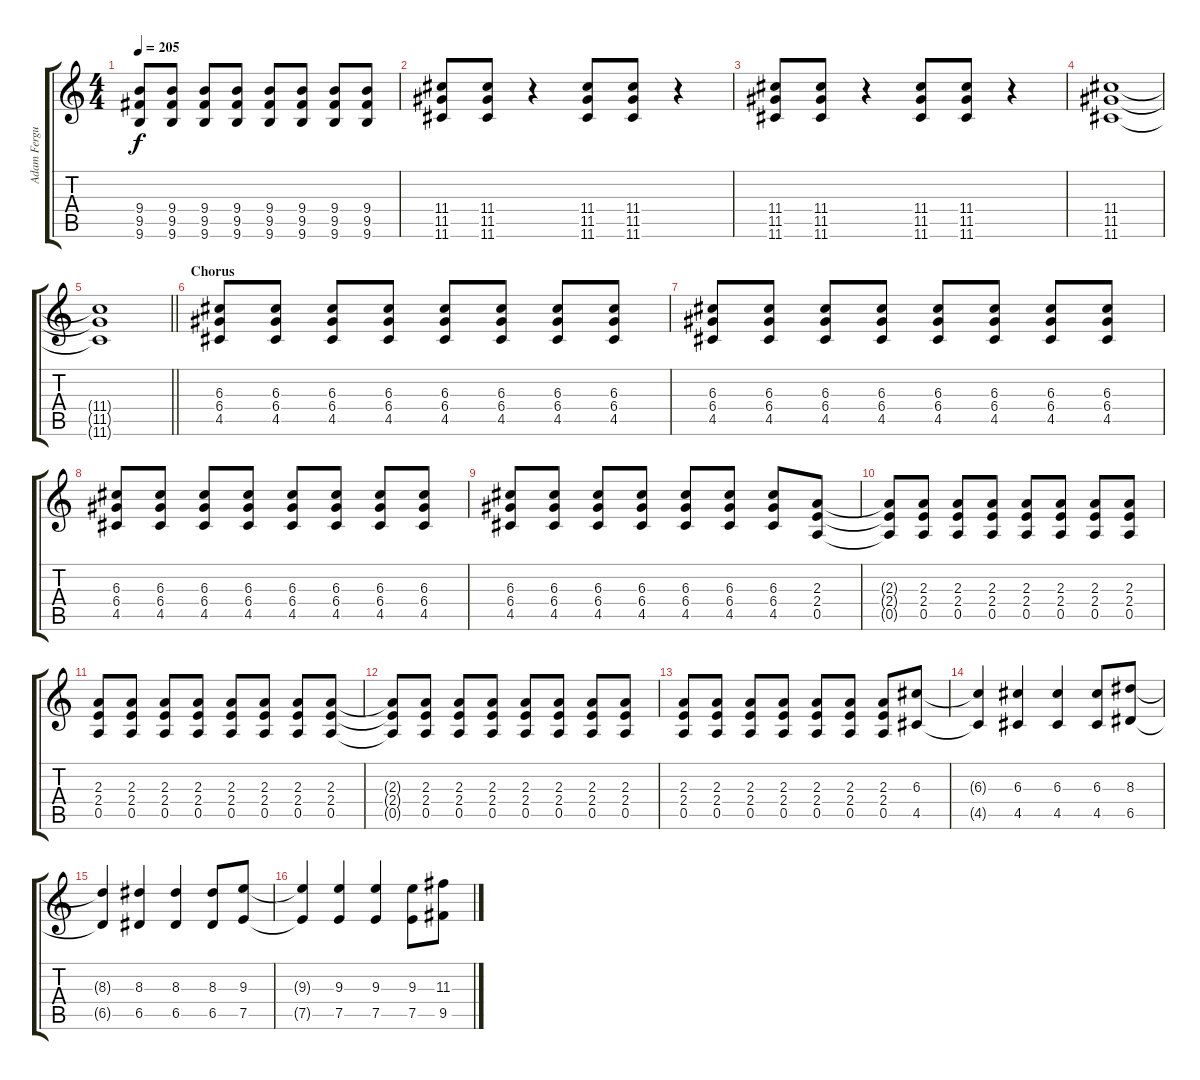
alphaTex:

\track ("Adam Ferguson - Guitar" "Adam Fergu") {instrument overdrivenguitar}
\staff {score tabs}
\tuning (E4 B3 G3 D3 A2 D2) {hide}
\ts (4 4)
\tempo 205
\clef g2
\ks c
(9.4 9.5 9.6).8{dy f} (9.4 9.5 9.6).8 (9.4 9.5 9.6).8 (9.4 9.5 9.6).8 (9.4 9.5 9.6).8 (9.4 9.5 9.6).8 (9.4 9.5 9.6).8 (9.4 9.5 9.6).8 |
(11.4 11.5 11.6).8 (11.4 11.5 11.6).8 r.4 (11.4 11.5 11.6).8 (11.4 11.5 11.6).8 r.4 |
(11.4 11.5 11.6).8 (11.4 11.5 11.6).8 r.4 (11.4 11.5 11.6).8 (11.4 11.5 11.6).8 r.4 |
(11.4 11.5 11.6).1 |
\barLineRight lightlight
(11.4{t} 11.5{t} 11.6{t}).1 |
\section ("" "Chorus")
(6.3 6.4 4.5).8{volume 10} (6.3 6.4 4.5).8 (6.3 6.4 4.5).8 (6.3 6.4 4.5).8 (6.3 6.4 4.5).8 (6.3 6.4 4.5).8 (6.3 6.4 4.5).8 (6.3 6.4 4.5).8 |
(6.3 6.4 4.5).8 (6.3 6.4 4.5).8 (6.3 6.4 4.5).8 (6.3 6.4 4.5).8 (6.3 6.4 4.5).8 (6.3 6.4 4.5).8 (6.3 6.4 4.5).8 (6.3 6.4 4.5).8 |
(6.3 6.4 4.5).8 (6.3 6.4 4.5).8 (6.3 6.4 4.5).8 (6.3 6.4 4.5).8 (6.3 6.4 4.5).8 (6.3 6.4 4.5).8 (6.3 6.4 4.5).8 (6.3 6.4 4.5).8 |
(6.3 6.4 4.5).8 (6.3 6.4 4.5).8 (6.3 6.4 4.5).8 (6.3 6.4 4.5).8 (6.3 6.4 4.5).8 (6.3 6.4 4.5).8 (6.3 6.4 4.5).8 (2.3 2.4 0.5).8 |
(2.3{t} 2.4{t} 0.5{t}).8 (2.3 2.4 0.5).8 (2.3 2.4 0.5).8 (2.3 2.4 0.5).8 (2.3 2.4 0.5).8 (2.3 2.4 0.5).8 (2.3 2.4 0.5).8 (2.3 2.4 0.5).8 |
(2.3 2.4 0.5).8 (2.3 2.4 0.5).8 (2.3 2.4 0.5).8 (2.3 2.4 0.5).8 (2.3 2.4 0.5).8 (2.3 2.4 0.5).8 (2.3 2.4 0.5).8 (2.3 2.4 0.5).8 |
(2.3{t} 2.4{t} 0.5{t}).8 (2.3 2.4 0.5).8 (2.3 2.4 0.5).8 (2.3 2.4 0.5).8 (2.3 2.4 0.5).8 (2.3 2.4 0.5).8 (2.3 2.4 0.5).8 (2.3 2.4 0.5).8 |
(2.3 2.4 0.5).8 (2.3 2.4 0.5).8 (2.3 2.4 0.5).8 (2.3 2.4 0.5).8 (2.3 2.4 0.5).8 (2.3 2.4 0.5).8 (2.3 2.4 0.5).8 (6.3 4.5).8 |
(6.3{t} 4.5{t}).4 (6.3 4.5).4 (6.3 4.5).4 (6.3 4.5).8 (8.3 6.5).8 |
(8.3{t} 6.5{t}).4 (8.3 6.5).4 (8.3 6.5).4 (8.3 6.5).8 (9.3 7.5).8 |
(9.3{t} 7.5{t}).4 (9.3 7.5).4 (9.3 7.5).4 (9.3 7.5).8 (11.3 9.5).8
